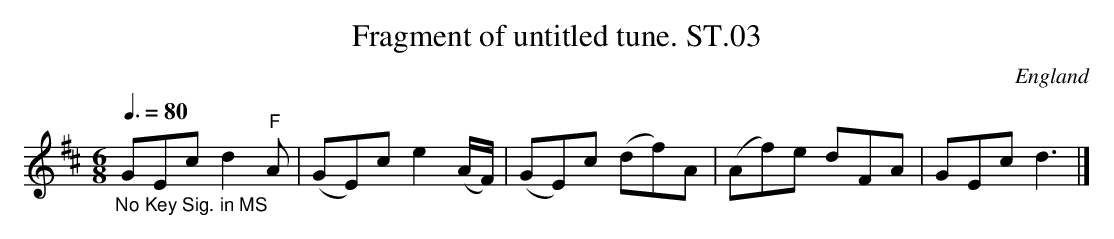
X:1
T:Fragment of untitled tune. ST.03
M:6/8
L:1/8
Q:3/8=80
O:England
K:D major
"_No Key Sig. in MS"GEcd2"^F"A|(GE)ce2(A/2F/2)|\
(GE)c (df)A|(Af)e d-FA|GEcd3|]
